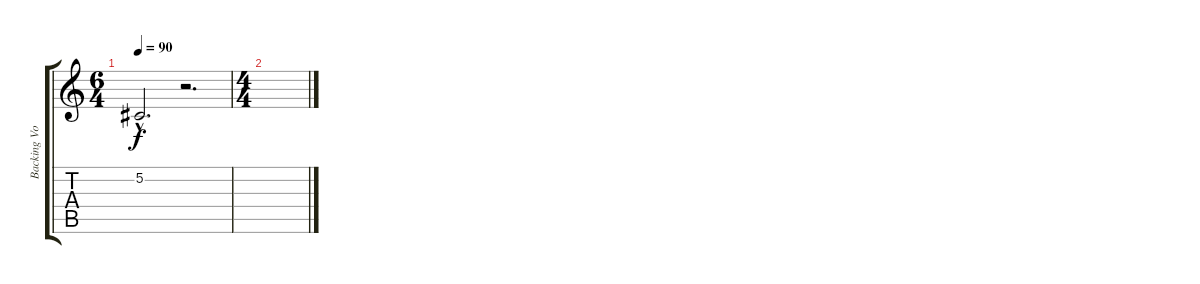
\track ("Backing Vocals" "Backing Vo") {instrument tenorsax}
\staff {score tabs}
\tuning (Db4 Ab3 E3 B2 Gb2 Db2) {hide}
\ts (6 4)
\tempo 90
\clef g2
\ks c
5.2{hac}.2{d dy f} r.2{d} |
\ts (4 4)
